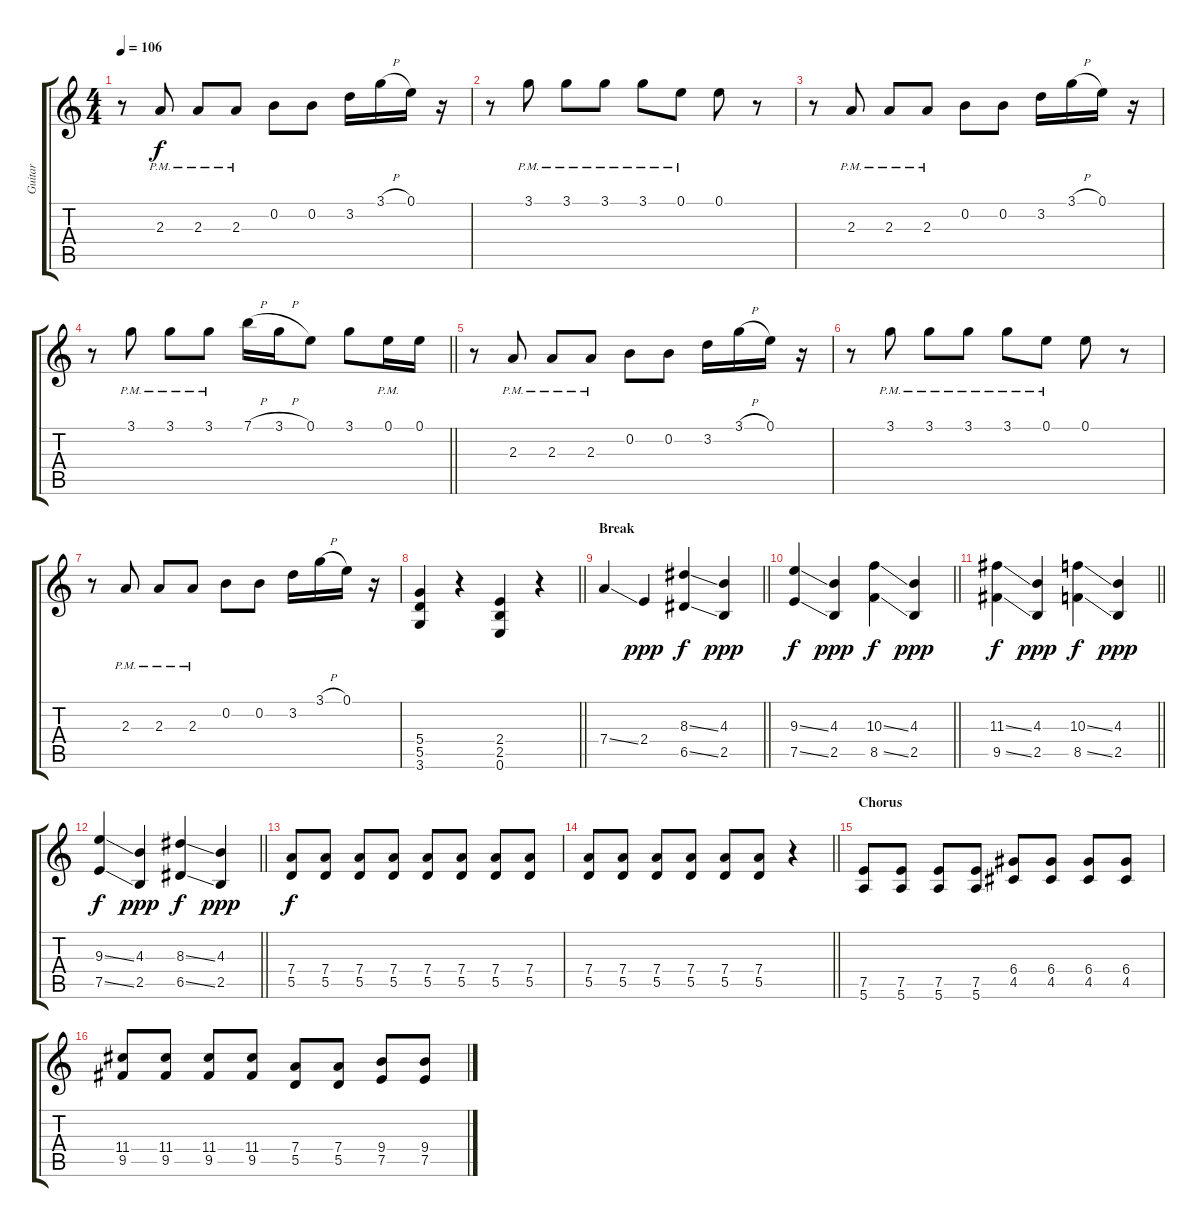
\track ("Guitar" "Guitar") {instrument electricguitarjazz}
\staff {score tabs}
\tuning (E4 B3 G3 D3 A2 E2) {hide}
\ts (4 4)
\tempo 106
\clef g2
\ks c
r.8{dy f} 2.3{pm}.8 2.3{pm}.8 2.3{pm}.8 0.2.8 0.2.8 3.2.16{balance 0} 3.1{h}.16 0.1.16 r.16 |
r.8{balance 8} 3.1{pm}.8 3.1{pm}.8 3.1{pm}.8 3.1{pm}.8 0.1{pm}.8 0.1.8 r.8 |
r.8 2.3{pm}.8 2.3{pm}.8 2.3{pm}.8 0.2.8 0.2.8 3.2.16{balance 0} 3.1{h}.16 0.1.16 r.16 |
\barLineRight lightlight
r.8 3.1{pm}.8{balance 8} 3.1{pm}.8 3.1{pm}.8 7.1{h}.16 3.1{h}.16 0.1.8 3.1.8 0.1{pm}.16 0.1.16 |
r.8 2.3{pm}.8 2.3{pm}.8 2.3{pm}.8 0.2.8 0.2.8 3.2.16{balance 0} 3.1{h}.16 0.1.16 r.16 |
r.8{balance 8} 3.1{pm}.8 3.1{pm}.8 3.1{pm}.8 3.1{pm}.8 0.1{pm}.8 0.1.8 r.8 |
r.8 2.3{pm}.8 2.3{pm}.8 2.3{pm}.8 0.2.8 0.2.8 3.2.16{balance 0} 3.1{h}.16 0.1.16 r.16 |
\barLineRight lightlight
(5.4 5.5 3.6).4{balance 8 instrument distortionguitar} r.4 (2.4 2.5 0.6).4 r.4 |
\section ("" "Break")
\barLineRight lightlight
7.4{ss}.4 2.4.4{dy ppp} (8.3{ss} 6.5{ss}).4{dy f} (4.3 2.5).4{dy ppp} |
\barLineRight lightlight
(9.3{ss} 7.5{ss}).4{dy f} (4.3 2.5).4{dy ppp} (10.3{ss} 8.5{ss}).4{dy f} (4.3 2.5).4{dy ppp} |
\barLineRight lightlight
(11.3{ss} 9.5{ss}).4{dy f} (4.3 2.5).4{dy ppp} (10.3{ss} 8.5{ss}).4{dy f} (4.3 2.5).4{dy ppp} |
\barLineRight lightlight
(9.3{ss} 7.5{ss}).4{dy f} (4.3 2.5).4{dy ppp} (8.3{ss} 6.5{ss}).4{dy f} (4.3 2.5).4{dy ppp} |
(7.4 5.5).8{dy f} (7.4 5.5).8 (7.4 5.5).8 (7.4 5.5).8 (7.4 5.5).8 (7.4 5.5).8 (7.4 5.5).8 (7.4 5.5).8 |
\barLineRight lightlight
(7.4 5.5).8 (7.4 5.5).8 (7.4 5.5).8 (7.4 5.5).8 (7.4 5.5).8 (7.4 5.5).8 r.4 |
\section ("" "Chorus")
(7.5 5.6).8 (7.5 5.6).8 (7.5 5.6).8 (7.5 5.6).8 (6.4 4.5).8 (6.4 4.5).8 (6.4 4.5).8 (6.4 4.5).8 |
(11.4 9.5).8 (11.4 9.5).8 (11.4 9.5).8 (11.4 9.5).8 (7.4 5.5).8 (7.4 5.5).8 (9.4 7.5).8 (9.4 7.5).8
